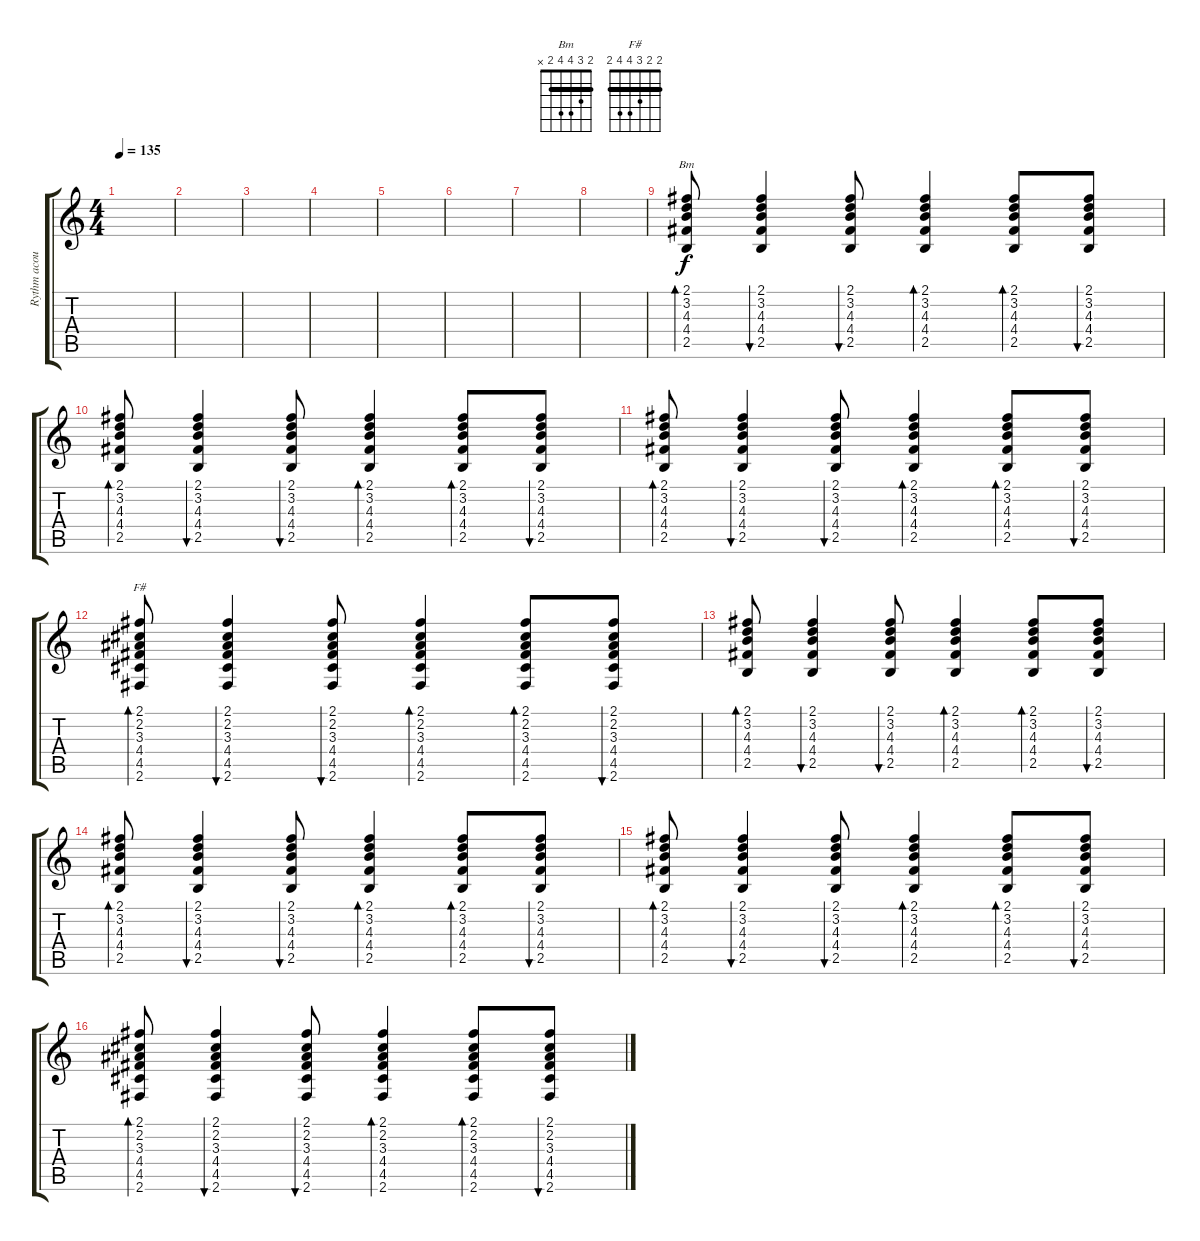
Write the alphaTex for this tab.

\track ("Rythm acoustic guitar" "Rythm acou") {instrument acousticguitarsteel}
\staff {score tabs}
\tuning (E4 B3 G3 D3 A2 E2) {hide}
\chord ("Bm" 2 3 4 4 2 x) {barre 2}
\chord ("F#" 2 2 3 4 4 2) {barre 2}
\ts (4 4)
\tempo 135
\clef g2
\ks c
|
|
|
|
|
|
|
|
(2.1 3.2 4.3 4.4 2.5).8{bd 60 ch "Bm"} (2.1 3.2 4.3 4.4 2.5).4{bu 60} (2.1 3.2 4.3 4.4 2.5).8{bu 60} (2.1 3.2 4.3 4.4 2.5).4{bd 60} (2.1 3.2 4.3 4.4 2.5).8{bd 60} (2.1 3.2 4.3 4.4 2.5).8{bu 60} |
(2.1 3.2 4.3 4.4 2.5).8{bd 60} (2.1 3.2 4.3 4.4 2.5).4{bu 60} (2.1 3.2 4.3 4.4 2.5).8{bu 60} (2.1 3.2 4.3 4.4 2.5).4{bd 60} (2.1 3.2 4.3 4.4 2.5).8{bd 60} (2.1 3.2 4.3 4.4 2.5).8{bu 60} |
(2.1 3.2 4.3 4.4 2.5).8{bd 60} (2.1 3.2 4.3 4.4 2.5).4{bu 60} (2.1 3.2 4.3 4.4 2.5).8{bu 60} (2.1 3.2 4.3 4.4 2.5).4{bd 60} (2.1 3.2 4.3 4.4 2.5).8{bd 60} (2.1 3.2 4.3 4.4 2.5).8{bu 60} |
(2.1 2.2 3.3 4.4 4.5 2.6).8{bd 60 ch "F#"} (2.1 2.2 3.3 4.4 4.5 2.6).4{bu 60} (2.1 2.2 3.3 4.4 4.5 2.6).8{bu 60} (2.1 2.2 3.3 4.4 4.5 2.6).4{bd 60} (2.1 2.2 3.3 4.4 4.5 2.6).8{bd 60} (2.1 2.2 3.3 4.4 4.5 2.6).8{bu 60} |
(2.1 3.2 4.3 4.4 2.5).8{bd 60} (2.1 3.2 4.3 4.4 2.5).4{bu 60} (2.1 3.2 4.3 4.4 2.5).8{bu 60} (2.1 3.2 4.3 4.4 2.5).4{bd 60} (2.1 3.2 4.3 4.4 2.5).8{bd 60} (2.1 3.2 4.3 4.4 2.5).8{bu 60} |
(2.1 3.2 4.3 4.4 2.5).8{bd 60} (2.1 3.2 4.3 4.4 2.5).4{bu 60} (2.1 3.2 4.3 4.4 2.5).8{bu 60} (2.1 3.2 4.3 4.4 2.5).4{bd 60} (2.1 3.2 4.3 4.4 2.5).8{bd 60} (2.1 3.2 4.3 4.4 2.5).8{bu 60} |
(2.1 3.2 4.3 4.4 2.5).8{bd 60} (2.1 3.2 4.3 4.4 2.5).4{bu 60} (2.1 3.2 4.3 4.4 2.5).8{bu 60} (2.1 3.2 4.3 4.4 2.5).4{bd 60} (2.1 3.2 4.3 4.4 2.5).8{bd 60} (2.1 3.2 4.3 4.4 2.5).8{bu 60} |
(2.1 2.2 3.3 4.4 4.5 2.6).8{bd 60} (2.1 2.2 3.3 4.4 4.5 2.6).4{bu 60} (2.1 2.2 3.3 4.4 4.5 2.6).8{bu 60} (2.1 2.2 3.3 4.4 4.5 2.6).4{bd 60} (2.1 2.2 3.3 4.4 4.5 2.6).8{bd 60} (2.1 2.2 3.3 4.4 4.5 2.6).8{bu 60}
